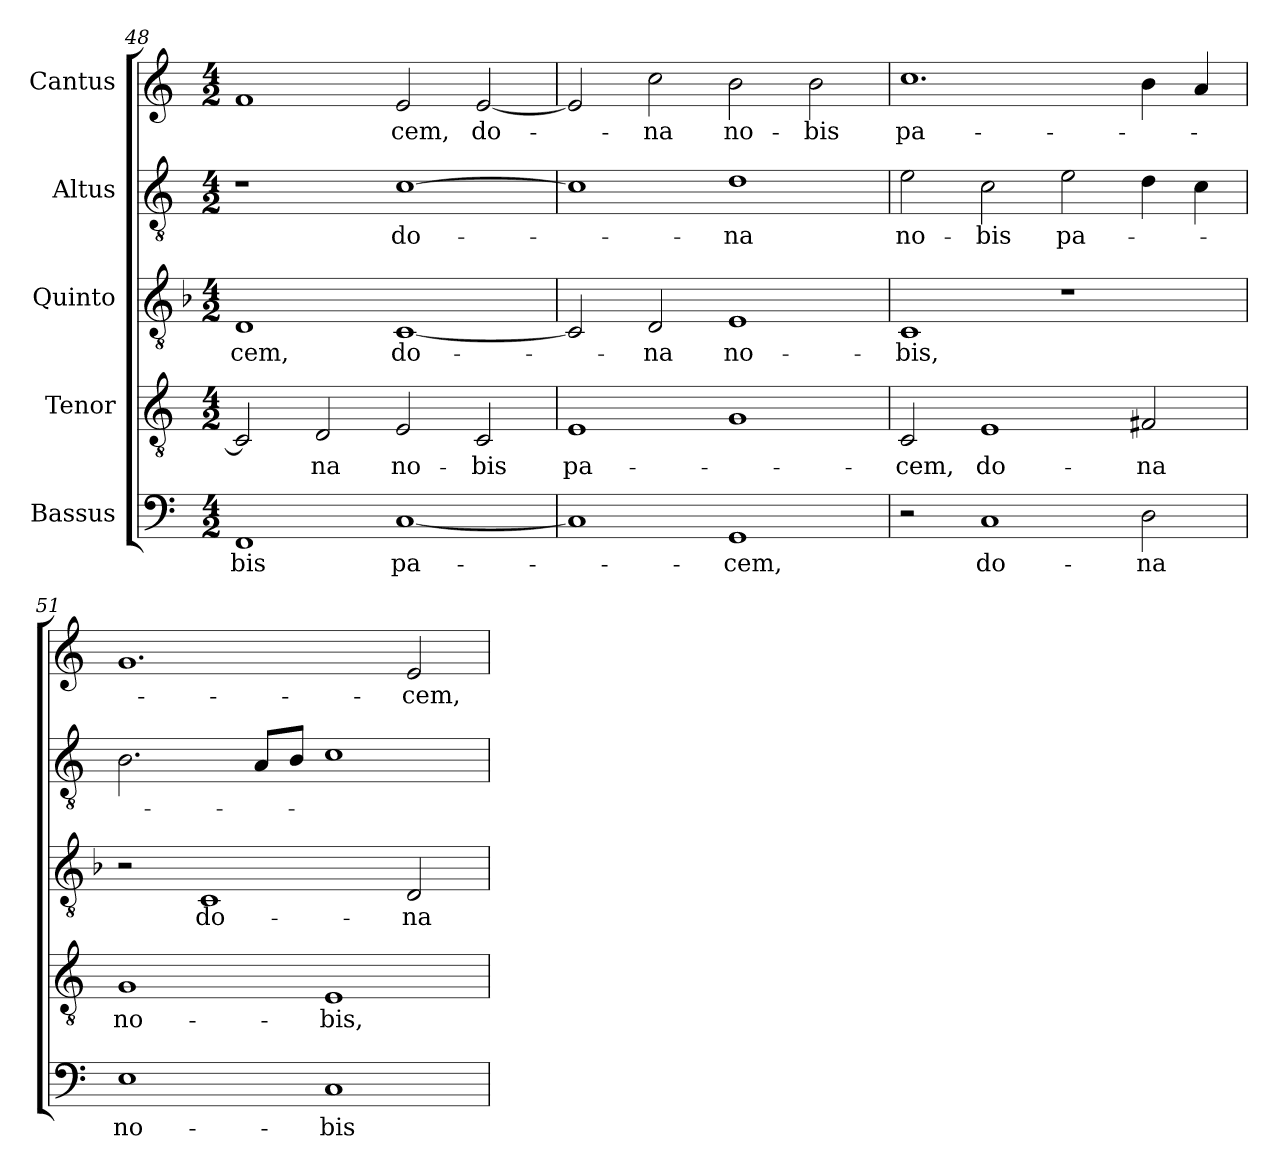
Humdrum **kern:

**kern	**text	**kern	**text	**kern	**text	**kern	**text	**kern	**text
*part5	*part5	*part4	*part4	*part3	*part3	*part2	*part2	*part1	*part1
*staff5	*staff5	*staff4	*staff4	*staff3	*staff3	*staff2	*staff2	*staff1	*staff1
*I"Bassus	*	*I"Tenor	*	*I"Quinto	*	*I"Altus	*	*I"Cantus	*
*clefF4	*	*clefGv2	*	*clefGv2	*	*clefGv2	*	*clefG2	*
*	*	*	*	*ITrd-4c-7	*	*	*	*	*
*k[]	*	*k[]	*	*k[]	*	*k[]	*	*k[]	*
*C:	*	*C:	*	*C:	*	*C:	*	*C:	*
*M4/2	*	*M4/2	*	*M4/2	*	*M4/2	*	*M4/2	*
=48	=48	=48	=48	=48	=48	=48	=48	=48	=48
!	!LO:LY:b:color=#000000	!	!	!	!	!	!	!	!
!	!	!	!	!	!LO:LY:b:color=#000000	!	!	!	!
1FFi	-bis	2Ci/]	.	1Ai	-cem,	1r	.	1fi	.
!	!	!	!LO:LY:b:color=#000000	!	!	!	!	!	!
.	.	2Di/	-na	.	.	.	.	.	.
!	!LO:LY:b:color=#000000	!	!	!	!	!	!	!	!
!	!	!	!LO:LY:b:color=#000000	!	!	!	!	!	!
!	!	!	!	!	!LO:LY:b:color=#000000	!	!	!	!
!	!	!	!	!	!	!	!LO:LY:b:color=#000000	!	!
!	!	!	!	!	!	!	!	!	!LO:LY:b:color=#000000
[<1Ci	pa-	2Ei/	no-	[<1Gi	do-	[>1ci	do-	2ei/	-cem,
!	!	!	!LO:LY:b:color=#000000	!	!	!	!	!	!
!	!	!	!	!	!	!	!	!	!LO:LY:b:color=#000000
.	.	2Ci/	-bis	.	.	.	.	[<2ei/	do-
=49	=49	=49	=49	=49	=49	=49	=49	=49	=49
!	!	!	!LO:LY:b:color=#000000	!	!	!	!	!	!
1Ci]	.	1Ei	pa-	2Gi/]	.	1ci]	.	2ei/]	.
!	!	!	!	!	!LO:LY:b:color=#000000	!	!	!	!
!	!	!	!	!	!	!	!	!	!LO:LY:b:color=#000000
.	.	.	.	2Ai/	-na	.	.	2cci\	-na
!	!LO:LY:b:color=#000000	!	!	!	!	!	!	!	!
!	!	!	!	!	!LO:LY:b:color=#000000	!	!	!	!
!	!	!	!	!	!	!	!LO:LY:b:color=#000000	!	!
!	!	!	!	!	!	!	!	!	!LO:LY:b:color=#000000
1GGi	-cem,	1Gi	.	1Bi	no-	1di	-na	2bi\	no-
!	!	!	!	!	!	!	!	!	!LO:LY:b:color=#000000
.	.	.	.	.	.	.	.	2bi\	-bis
=50	=50	=50	=50	=50	=50	=50	=50	=50	=50
!	!	!	!LO:LY:b:color=#000000	!	!	!	!	!	!
!	!	!	!	!	!LO:LY:b:color=#000000	!	!	!	!
!	!	!	!	!	!	!	!LO:LY:b:color=#000000	!	!
!	!	!	!	!	!	!	!	!	!LO:LY:b:color=#000000
2r	.	2Ci/	-cem,	1Gi	-bis,	2ei\	no-	1.cci	pa-
!	!LO:LY:b:color=#000000	!	!	!	!	!	!	!	!
!	!	!	!LO:LY:b:color=#000000	!	!	!	!	!	!
!	!	!	!	!	!	!	!LO:LY:b:color=#000000	!	!
1Ci	do-	1Ei	do-	.	.	2ci\	-bis	.	.
!	!	!	!	!	!	!	!LO:LY:b:color=#000000	!	!
.	.	.	.	1r	.	2ei\	pa-	.	.
!	!LO:LY:b:color=#000000	!	!	!	!	!	!	!	!
!	!	!	!LO:LY:b:color=#000000	!	!	!	!	!	!
2Di\	-na	2F#Xi/	-na	.	.	4di\	.	4bi\	.
.	.	.	.	.	.	4ci\	.	4ai/	.
=51	=51	=51	=51	=51	=51	=51	=51	=51	=51
!	!LO:LY:b:color=#000000	!	!	!	!	!	!	!	!
!	!	!	!LO:LY:b:color=#000000	!	!	!	!	!	!
1Ei	no-	1Gi	no-	2r	.	2.Bi\	.	1.gi	.
!	!	!	!	!	!LO:LY:b:color=#000000	!	!	!	!
.	.	.	.	1Gi	do-	.	.	.	.
.	.	.	.	.	.	8Ai/L	.	.	.
.	.	.	.	.	.	8Bi/J	.	.	.
!	!LO:LY:b:color=#000000	!	!	!	!	!	!	!	!
!	!	!	!LO:LY:b:color=#000000	!	!	!	!	!	!
1Ci	-bis	1Ei	-bis,	.	.	1ci	.	.	.
!	!	!	!	!	!LO:LY:b:color=#000000	!	!	!	!
!	!	!	!	!	!	!	!	!	!LO:LY:b:color=#000000
.	.	.	.	2Ai/	-na	.	.	2ei/	-cem,
=	=	=	=	=	=	=	=	=	=
*-	*-	*-	*-	*-	*-	*-	*-	*-	*-
